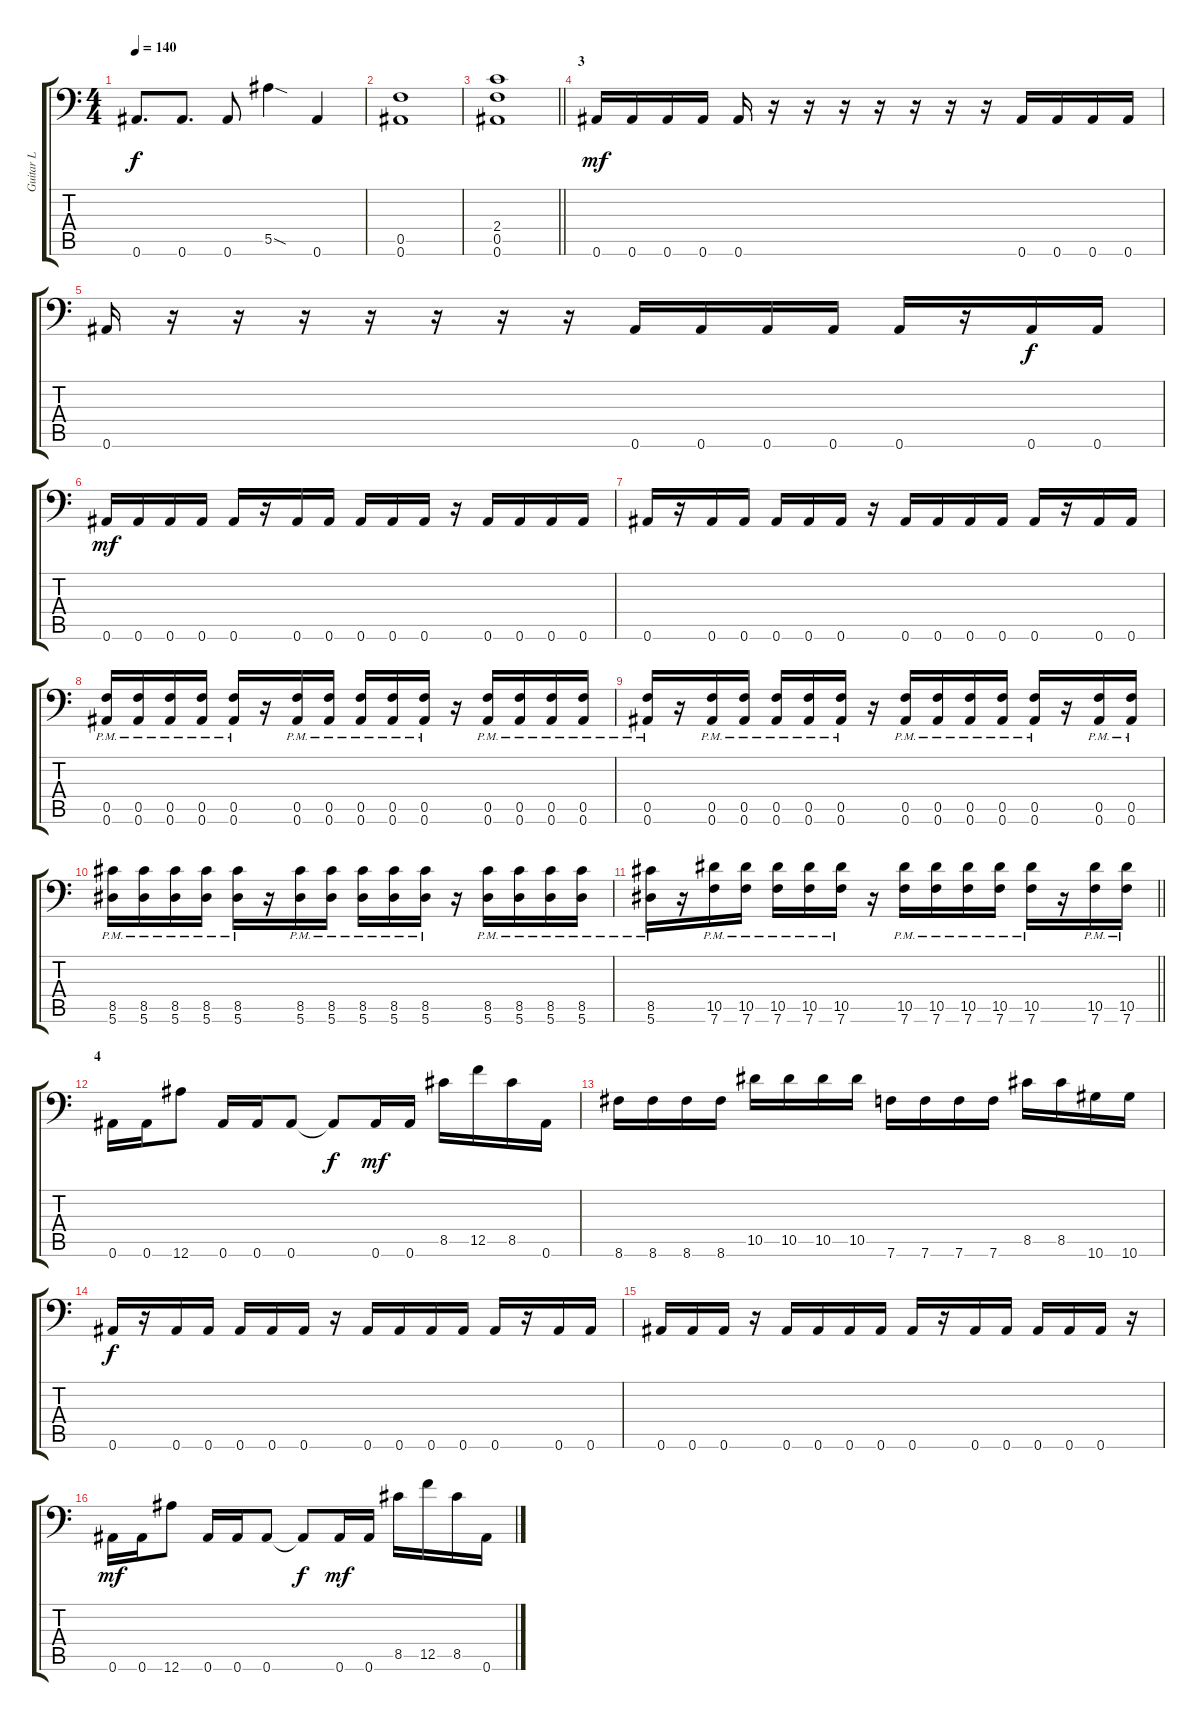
\track ("Guitar L" "Guitar L") {instrument distortionguitar}
\staff {score tabs}
\tuning (C4 G3 Eb3 Bb2 F2 Bb1) {hide}
\ts (4 4)
\tempo 140
\clef f4
\ks c
0.6.8{d dy f} 0.6.8{d} 0.6.8 5.5{sod}.4 0.6.4 |
(0.5 0.6).1 |
\barLineRight lightlight
(2.4 0.5 0.6).1 |
\section ("" "3")
0.6.16{dy mf} 0.6.16 0.6.16 0.6.16 0.6.16 r.16 r.16 r.16 r.16 r.16 r.16 r.16 0.6.16 0.6.16 0.6.16 0.6.16 |
0.6.16 r.16 r.16 r.16 r.16 r.16 r.16 r.16 0.6.16 0.6.16 0.6.16 0.6.16 0.6.16 r.16 0.6.16{dy f} 0.6.16 |
0.6.16{dy mf} 0.6.16 0.6.16 0.6.16 0.6.16 r.16 0.6.16 0.6.16 0.6.16 0.6.16 0.6.16 r.16 0.6.16 0.6.16 0.6.16 0.6.16 |
0.6.16 r.16 0.6.16 0.6.16 0.6.16 0.6.16 0.6.16 r.16 0.6.16 0.6.16 0.6.16 0.6.16 0.6.16 r.16 0.6.16 0.6.16 |
(0.5{pm} 0.6{pm}).16 (0.5{pm} 0.6{pm}).16 (0.5{pm} 0.6{pm}).16 (0.5{pm} 0.6{pm}).16 (0.5{pm} 0.6{pm}).16 r.16 (0.5{pm} 0.6{pm}).16 (0.5{pm} 0.6{pm}).16 (0.5{pm} 0.6{pm}).16 (0.5{pm} 0.6{pm}).16 (0.5{pm} 0.6{pm}).16 r.16 (0.5{pm} 0.6{pm}).16 (0.5{pm} 0.6{pm}).16 (0.5{pm} 0.6{pm}).16 (0.5{pm} 0.6{pm}).16 |
(0.5{pm} 0.6{pm}).16 r.16 (0.5{pm} 0.6{pm}).16 (0.5{pm} 0.6{pm}).16 (0.5{pm} 0.6{pm}).16 (0.5{pm} 0.6{pm}).16 (0.5{pm} 0.6{pm}).16 r.16 (0.5{pm} 0.6{pm}).16 (0.5{pm} 0.6{pm}).16 (0.5{pm} 0.6{pm}).16 (0.5{pm} 0.6{pm}).16 (0.5{pm} 0.6{pm}).16 r.16 (0.5{pm} 0.6{pm}).16 (0.5{pm} 0.6{pm}).16 |
(8.5{pm} 5.6{pm}).16 (8.5{pm} 5.6{pm}).16 (8.5{pm} 5.6{pm}).16 (8.5{pm} 5.6{pm}).16 (8.5{pm} 5.6{pm}).16 r.16 (8.5{pm} 5.6{pm}).16 (8.5{pm} 5.6{pm}).16 (8.5{pm} 5.6{pm}).16 (8.5{pm} 5.6{pm}).16 (8.5{pm} 5.6{pm}).16 r.16 (8.5{pm} 5.6{pm}).16 (8.5{pm} 5.6{pm}).16 (8.5{pm} 5.6{pm}).16 (8.5{pm} 5.6{pm}).16 |
\barLineRight lightlight
(8.5{pm} 5.6{pm}).16 r.16 (10.5{pm} 7.6{pm}).16 (10.5{pm} 7.6{pm}).16 (10.5{pm} 7.6{pm}).16 (10.5{pm} 7.6{pm}).16 (10.5{pm} 7.6{pm}).16 r.16 (10.5{pm} 7.6{pm}).16 (10.5{pm} 7.6{pm}).16 (10.5{pm} 7.6{pm}).16 (10.5{pm} 7.6{pm}).16 (10.5{pm} 7.6{pm}).16 r.16 (10.5{pm} 7.6{pm}).16 (10.5{pm} 7.6{pm}).16 |
\section ("" "4")
0.6.16 0.6.16 12.6.8 0.6.16 0.6.16 0.6.8 0.6{t}.8{dy f} 0.6.16{dy mf} 0.6.16 8.5.16 12.5.16 8.5.16 0.6.16 |
8.6.16 8.6.16 8.6.16 8.6.16 10.5.16 10.5.16 10.5.16 10.5.16 7.6.16 7.6.16 7.6.16 7.6.16 8.5.16 8.5.16 10.6.16 10.6.16 |
0.6.16{dy f} r.16 0.6.16 0.6.16 0.6.16 0.6.16 0.6.16 r.16 0.6.16 0.6.16 0.6.16 0.6.16 0.6.16 r.16 0.6.16 0.6.16 |
0.6.16 0.6.16 0.6.16 r.16 0.6.16 0.6.16 0.6.16 0.6.16 0.6.16 r.16 0.6.16 0.6.16 0.6.16 0.6.16 0.6.16 r.16 |
0.6.16{dy mf} 0.6.16 12.6.8 0.6.16 0.6.16 0.6.8 0.6{t}.8{dy f} 0.6.16{dy mf} 0.6.16 8.5.16 12.5.16 8.5.16 0.6.16
